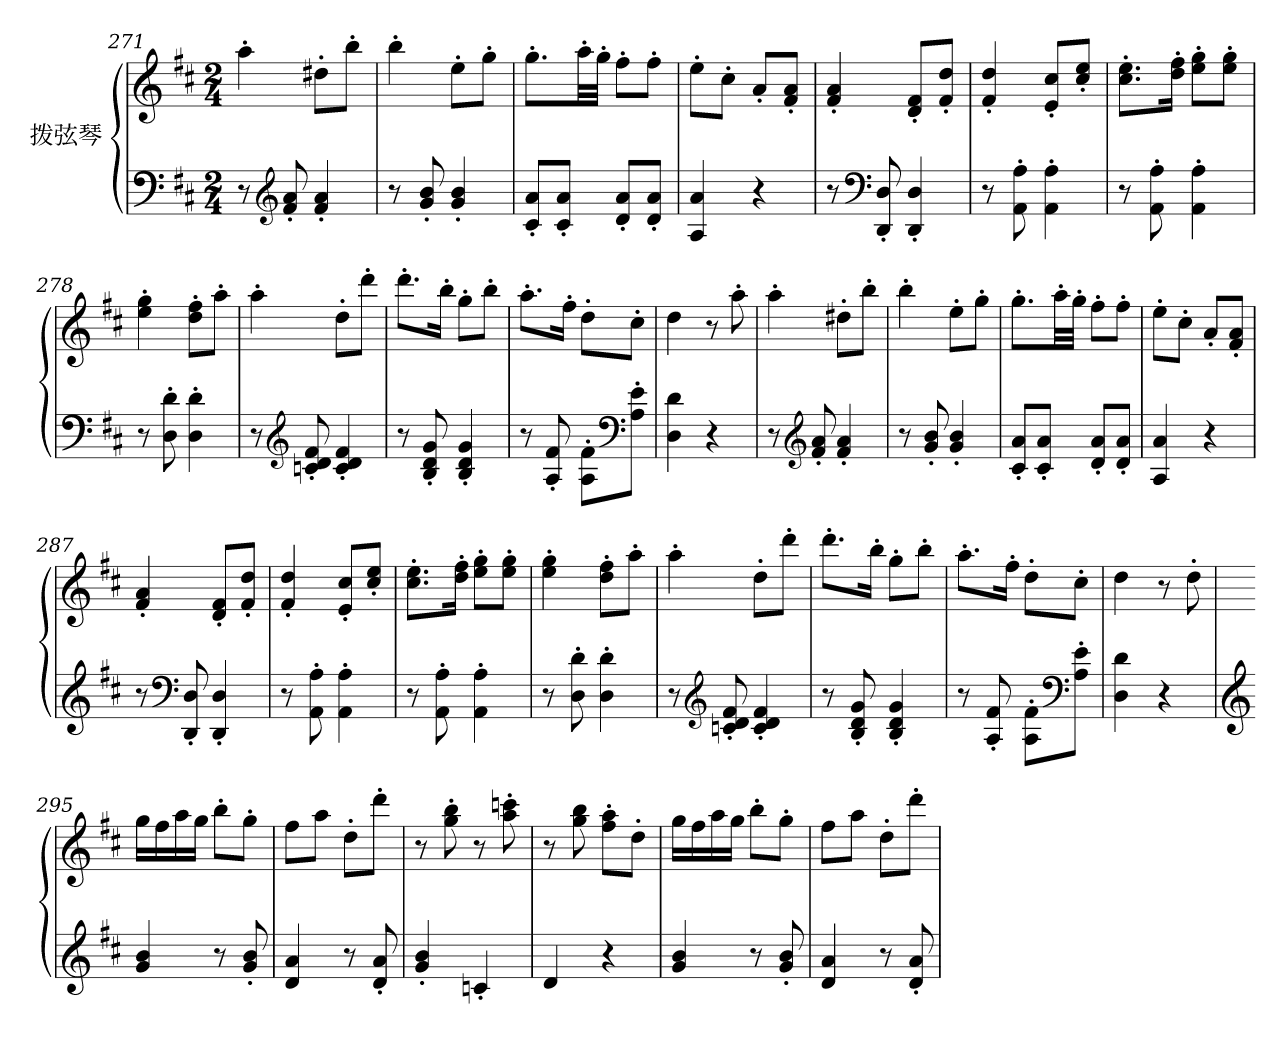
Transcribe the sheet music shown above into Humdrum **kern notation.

**kern	**kern
*part2	*part1
*staff2	*staff1
*I"拨弦琴	*I"拨弦琴
*clefF4	*clefG2
*k[f#c#]	*k[f#c#]
*M2/4	*M2/4
=271	=271
8r	4aa'\
*clefG2	*
8f#/' 8a/'	.
4f#/' 4a/'	8dd#X'\L
.	8bb'\J
=272	=272
8r	4bb'\
8g/' 8b/'	.
4g/' 4b/'	8ee'\L
.	8gg'\J
=273	=273
8c#/' 8a/'L	8.gg'\L
8c#/' 8a/'J	.
.	32aa'\LL
.	32gg'\JJJ
8d/' 8a/'L	8ff#'\L
8d/' 8a/'J	8ff#'\J
=274	=274
4A/ 4a/	8ee'\L
.	8cc#'\J
4r	8a'/L
.	8f#/' 8a/'J
!!LO:LB:g=z
=275	=275
8r	4f#/' 4a/'
*clefF4	*
8DD/' 8D/'	.
4DD/' 4D/'	8d/' 8f#/'L
.	8f#/' 8dd/'J
=276	=276
8r	4f#/' 4dd/'
8AA\' 8A\'	.
4AA\' 4A\'	8e/' 8cc#/'L
.	8cc#/' 8ee/'J
=277	=277
8r	8.cc#\' 8.ee\'L
8AA\' 8A\'	.
.	16dd\' 16ff#\'Jk
4AA\' 4A\'	8ee\' 8gg\'L
.	8ee\' 8gg\'J
=278	=278
8r	4ee\' 4gg\'
8D\' 8d\'	.
4D\' 4d\'	8dd\' 8ff#\'L
.	8aa'\J
=279	=279
8r	4aa'\
*clefG2	*
8cn/' 8d/' 8f#/'	.
4c/' 4d/' 4f#/'	8dd'\L
.	8ddd'\J
=280	=280
8r	8.ddd'\L
8B/' 8d/' 8g/'	.
.	16bb'\Jk
4B/' 4d/' 4g/'	8gg'\L
.	8bb'\J
!!LO:LB:g=z
=281	=281
8r	8.aa'\L
8A/' 8f#/'	.
.	16ff#'\Jk
8A\' 8f#\'L	8dd'\L
*clefF4	*
8A\' 8e\'J	8cc#'\J
=282	=282
4D\ 4d\	4dd\
4r	8r
.	8aa'\
=283	=283
8r	4aa'\
*clefG2	*
8f#/' 8a/'	.
4f#/' 4a/'	8dd#X'\L
.	8bb'\J
=284	=284
8r	4bb'\
8g/' 8b/'	.
4g/' 4b/'	8ee'\L
.	8gg'\J
=285	=285
8c#/' 8a/'L	8.gg'\L
8c#/' 8a/'J	.
.	32aa'\LL
.	32gg'\JJJ
8d/' 8a/'L	8ff#'\L
8d/' 8a/'J	8ff#'\J
=286	=286
4A/ 4a/	8ee'\L
.	8cc#'\J
4r	8a'/L
.	8f#/' 8a/'J
=287	=287
8r	4f#/' 4a/'
*clefF4	*
8DD/' 8D/'	.
4DD/' 4D/'	8d/' 8f#/'L
.	8f#/' 8dd/'J
!!LO:LB:g=z
=288	=288
8r	4f#/' 4dd/'
8AA\' 8A\'	.
4AA\' 4A\'	8e/' 8cc#/'L
.	8cc#/' 8ee/'J
=289	=289
8r	8.cc#\' 8.ee\'L
8AA\' 8A\'	.
.	16dd\' 16ff#\'Jk
4AA\' 4A\'	8ee\' 8gg\'L
.	8ee\' 8gg\'J
=290	=290
8r	4ee\' 4gg\'
8D\' 8d\'	.
4D\' 4d\'	8dd\' 8ff#\'L
.	8aa'\J
=291	=291
8r	4aa'\
*clefG2	*
8cn/' 8d/' 8f#/'	.
4c/' 4d/' 4f#/'	8dd'\L
.	8ddd'\J
=292	=292
8r	8.ddd'\L
8B/' 8d/' 8g/'	.
.	16bb'\Jk
4B/' 4d/' 4g/'	8gg'\L
.	8bb'\J
=293	=293
8r	8.aa'\L
8A/' 8f#/'	.
.	16ff#'\Jk
8A\' 8f#\'L	8dd'\L
*clefF4	*
8A\' 8e\'J	8cc#'\J
=294	=294
4D\ 4d\	4dd\
4r	8r
.	8dd'\
!!LO:LB:g=z
=295	=295
*clefG2	*
4g/ 4b/	16gg\LL
.	16ff#\
.	16aa\
.	16gg\JJ
8r	8bb'\L
8g/' 8b/'	8gg'\J
=296	=296
4d/ 4a/	8ff#\L
.	8aa\J
8r	8dd'\L
8d/' 8a/'	8ddd'\J
=297	=297
4g/' 4b/'	8r
.	8gg\' 8bb\'
4cn'/	8r
.	8aa\' 8cccn\'
=298	=298
4d/	8r
.	8gg\ 8bb\
4r	8ff#\' 8aa\'L
.	8dd'\J
=299	=299
4g/ 4b/	16gg\LL
.	16ff#\
.	16aa\
.	16gg\JJ
8r	8bb'\L
8g/' 8b/'	8gg'\J
=300	=300
4d/ 4a/	8ff#\L
.	8aa\J
8r	8dd'\L
8d/' 8a/'	8ddd'\J
=	=
*-	*-
